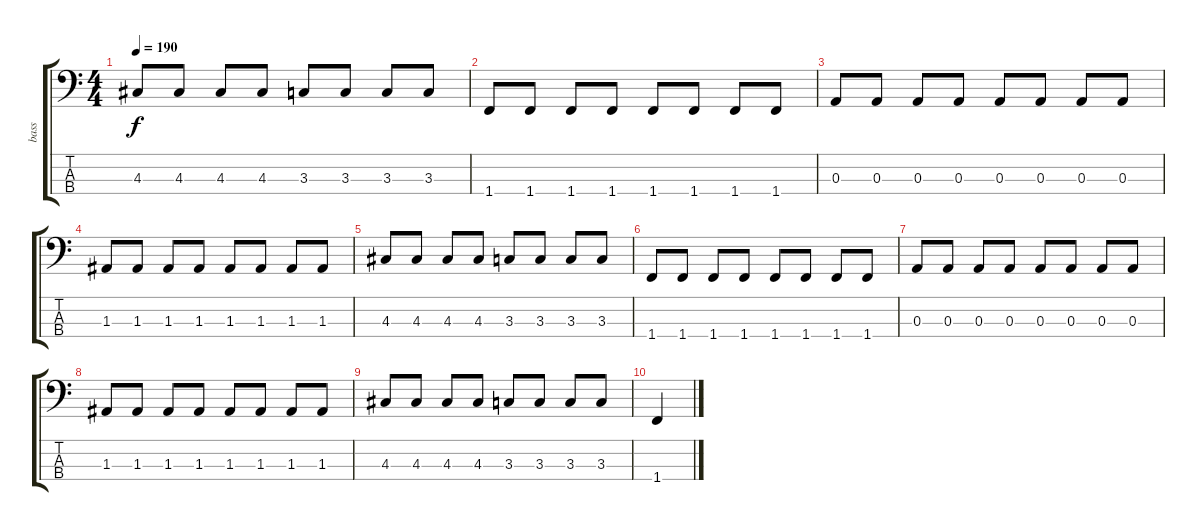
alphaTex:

\track ("bass" "bass") {instrument electricbassfinger}
\staff {score tabs}
\tuning (G2 D2 A1 E1) {hide}
\ts (4 4)
\tempo 190
\clef f4
\ks c
4.3.8{dy f} 4.3.8 4.3.8 4.3.8 3.3.8 3.3.8 3.3.8 3.3.8 |
1.4.8 1.4.8 1.4.8 1.4.8 1.4.8 1.4.8 1.4.8 1.4.8 |
0.3.8 0.3.8 0.3.8 0.3.8 0.3.8 0.3.8 0.3.8 0.3.8 |
1.3.8 1.3.8 1.3.8 1.3.8 1.3.8 1.3.8 1.3.8 1.3.8 |
4.3.8 4.3.8 4.3.8 4.3.8 3.3.8 3.3.8 3.3.8 3.3.8 |
1.4.8 1.4.8 1.4.8 1.4.8 1.4.8 1.4.8 1.4.8 1.4.8 |
0.3.8 0.3.8 0.3.8 0.3.8 0.3.8 0.3.8 0.3.8 0.3.8 |
1.3.8 1.3.8 1.3.8 1.3.8 1.3.8 1.3.8 1.3.8 1.3.8 |
4.3.8 4.3.8 4.3.8 4.3.8 3.3.8 3.3.8 3.3.8 3.3.8 |
1.4.4
